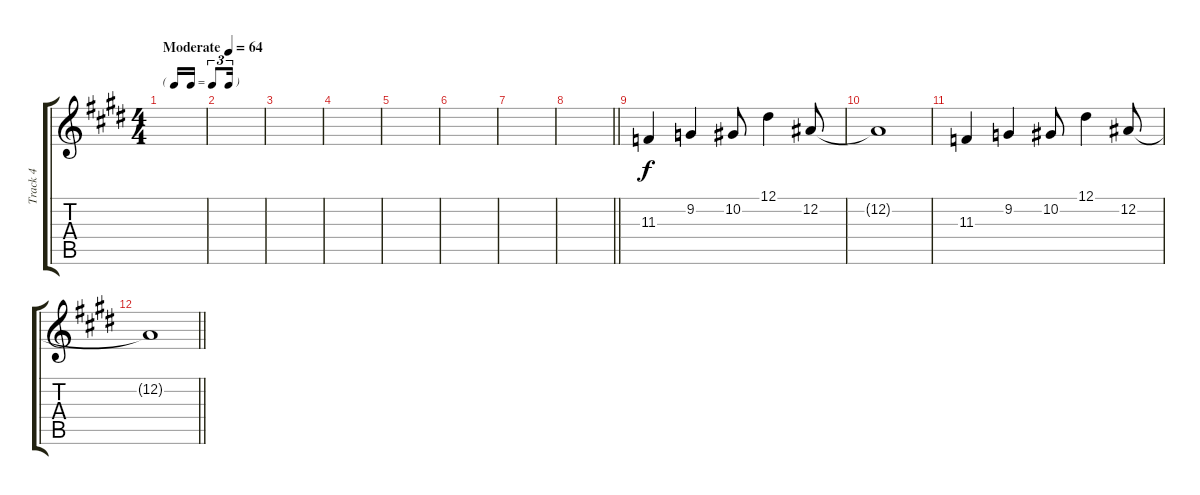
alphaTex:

\track ("Track 4" "Track 4") {instrument acousticgrandpiano}
\staff {score tabs}
\tuning (Eb4 Bb3 Gb3 Db3 Ab2 Eb2) {hide}
\ts (4 4)
\tf triplet16th
\tempo (64 "Moderate")
\clef g2
\ks e
|
|
|
|
|
|
|
\barLineRight lightlight
|
11.3.4 9.2.4 10.2.8 12.1.4 12.2.8 |
12.2{t}.1 |
11.3.4 9.2.4 10.2.8 12.1.4 12.2.8 |
\barLineRight lightlight
12.2{t}.1
